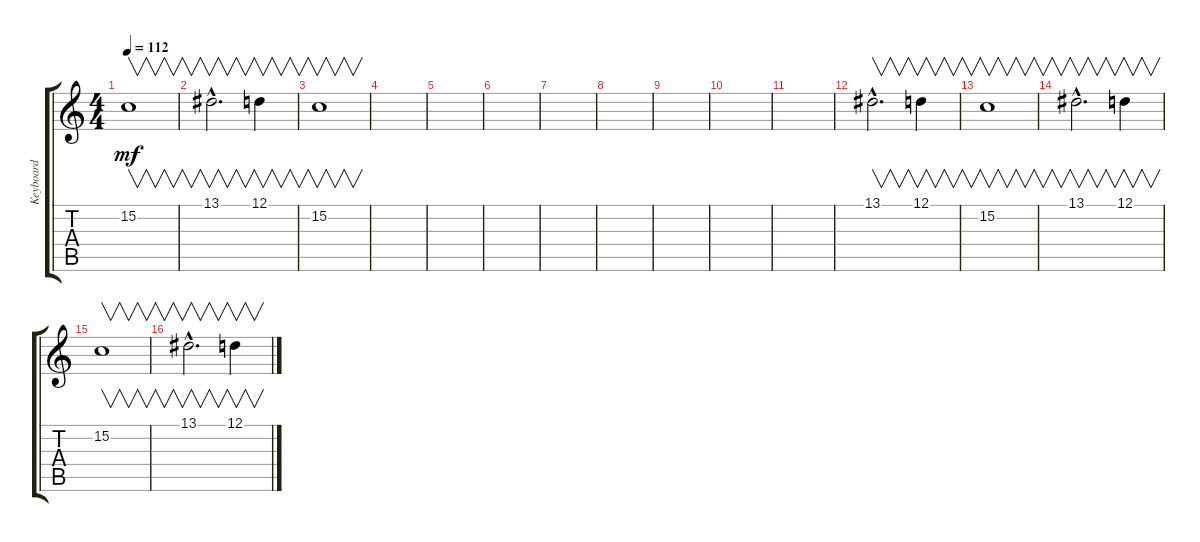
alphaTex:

\track ("Keyboard" "Keyboard") {instrument fx7echoes}
\staff {score tabs}
\tuning (D4 A3 F3 C3 G2 C2) {hide}
\ts (4 4)
\tempo 112
\clef g2
\ks c
15.2.1{v dy mf} |
13.1{hac}.2{v d} 12.1.4{v} |
15.2.1{v} |
|
|
|
|
|
|
|
|
13.1{hac}.2{v d} 12.1.4{v} |
15.2.1{v} |
13.1{hac}.2{v d} 12.1.4{v} |
15.2.1{v} |
13.1{hac}.2{v d} 12.1.4{v}
